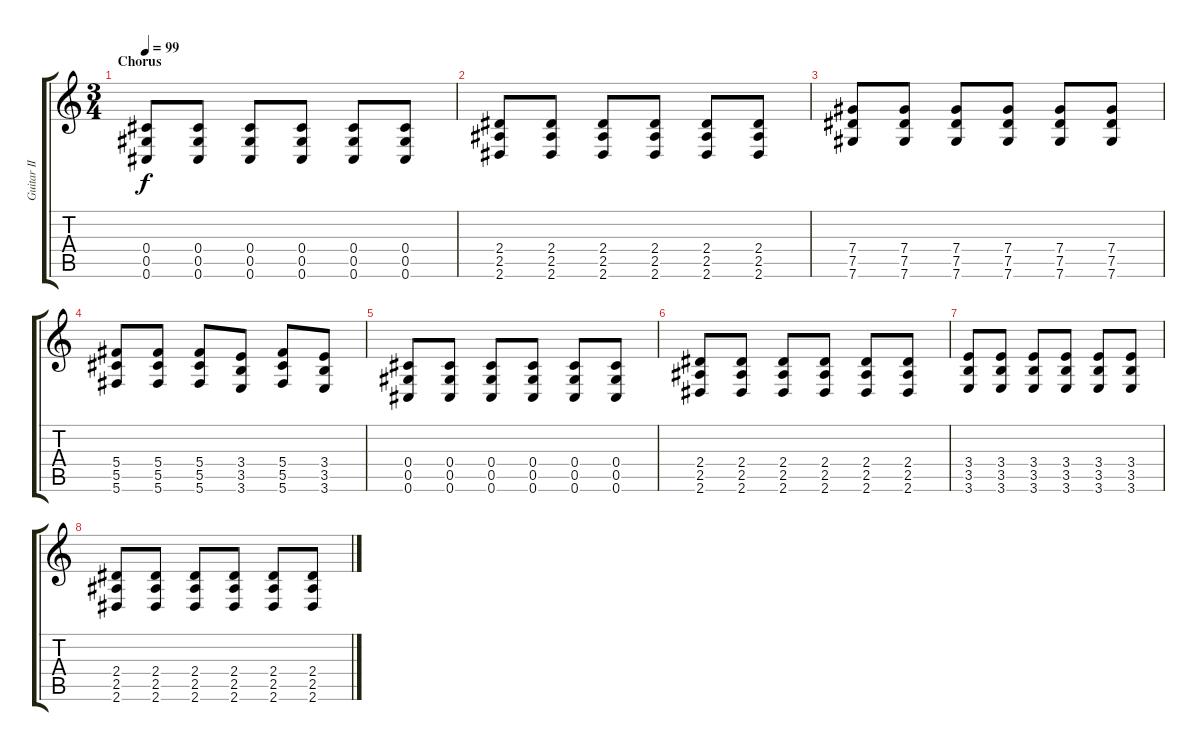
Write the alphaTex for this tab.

\track ("Guitar II" "Guitar II") {instrument electricguitarclean}
\staff {score tabs}
\tuning (Eb4 Bb3 Gb3 Db3 Ab2 Db2) {hide}
\ts (3 4)
\section ("" "Chorus ")
\tempo 99
\clef g2
\ks c
(0.4 0.5 0.6).8{dy f volume 10 balance 8} (0.4 0.5 0.6).8 (0.4 0.5 0.6).8 (0.4 0.5 0.6).8 (0.4 0.5 0.6).8 (0.4 0.5 0.6).8 |
(2.4 2.5 2.6).8 (2.4 2.5 2.6).8 (2.4 2.5 2.6).8 (2.4 2.5 2.6).8 (2.4 2.5 2.6).8 (2.4 2.5 2.6).8 |
(7.4 7.5 7.6).8 (7.4 7.5 7.6).8 (7.4 7.5 7.6).8 (7.4 7.5 7.6).8 (7.4 7.5 7.6).8 (7.4 7.5 7.6).8 |
(5.4 5.5 5.6).8 (5.4 5.5 5.6).8 (5.4 5.5 5.6).8 (3.4 3.5 3.6).8 (5.4 5.5 5.6).8 (3.4 3.5 3.6).8 |
(0.4 0.5 0.6).8 (0.4 0.5 0.6).8 (0.4 0.5 0.6).8 (0.4 0.5 0.6).8 (0.4 0.5 0.6).8 (0.4 0.5 0.6).8 |
(2.4 2.5 2.6).8 (2.4 2.5 2.6).8 (2.4 2.5 2.6).8 (2.4 2.5 2.6).8 (2.4 2.5 2.6).8 (2.4 2.5 2.6).8 |
(3.4 3.5 3.6).8 (3.4 3.5 3.6).8 (3.4 3.5 3.6).8 (3.4 3.5 3.6).8 (3.4 3.5 3.6).8 (3.4 3.5 3.6).8 |
(2.4 2.5 2.6).8 (2.4 2.5 2.6).8 (2.4 2.5 2.6).8 (2.4 2.5 2.6).8 (2.4 2.5 2.6).8 (2.4 2.5 2.6).8
